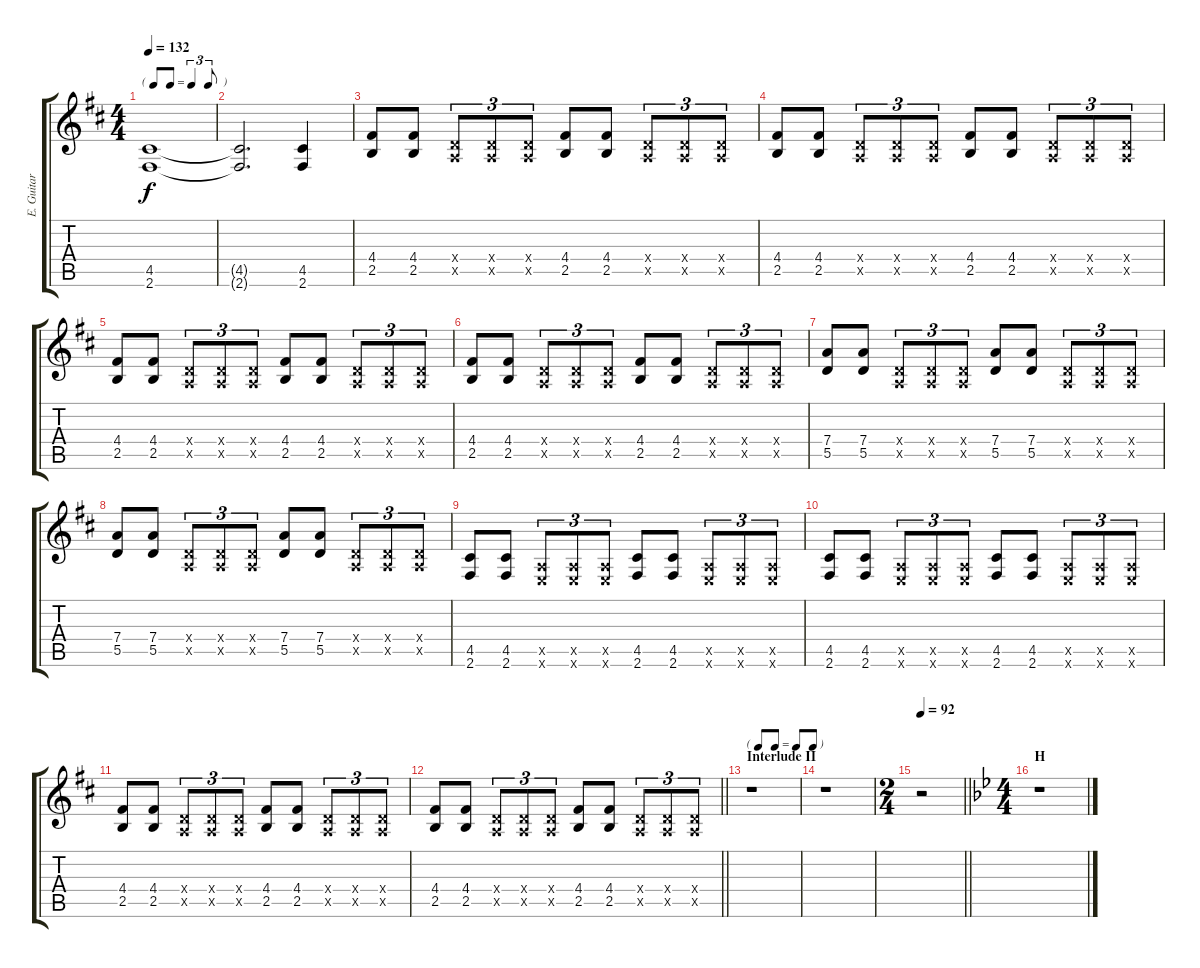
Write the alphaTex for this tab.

\track ("E. Guitar III" "E. Guitar ") {instrument overdrivenguitar}
\staff {score tabs}
\tuning (E4 B3 G3 D3 A2 E2) {hide}
\ts (4 4)
\tf triplet8th
\tempo 132
\clef g2
\ks d
(4.5 2.6).1{dy f} |
(4.5{t} 2.6{t}).2{d} (4.5 2.6).4 |
(4.4 2.5).8 (4.4 2.5).8 (0.4{x} 0.5{x}).8{tu (3 2)} (0.4{x} 0.5{x}).8{tu (3 2)} (0.4{x} 0.5{x}).8{tu (3 2)} (4.4 2.5).8 (4.4 2.5).8 (0.4{x} 0.5{x}).8{tu (3 2)} (0.4{x} 0.5{x}).8{tu (3 2)} (0.4{x} 0.5{x}).8{tu (3 2)} |
(4.4 2.5).8 (4.4 2.5).8 (0.4{x} 0.5{x}).8{tu (3 2)} (0.4{x} 0.5{x}).8{tu (3 2)} (0.4{x} 0.5{x}).8{tu (3 2)} (4.4 2.5).8 (4.4 2.5).8 (0.4{x} 0.5{x}).8{tu (3 2)} (0.4{x} 0.5{x}).8{tu (3 2)} (0.4{x} 0.5{x}).8{tu (3 2)} |
(4.4 2.5).8 (4.4 2.5).8 (0.4{x} 0.5{x}).8{tu (3 2)} (0.4{x} 0.5{x}).8{tu (3 2)} (0.4{x} 0.5{x}).8{tu (3 2)} (4.4 2.5).8 (4.4 2.5).8 (0.4{x} 0.5{x}).8{tu (3 2)} (0.4{x} 0.5{x}).8{tu (3 2)} (0.4{x} 0.5{x}).8{tu (3 2)} |
(4.4 2.5).8 (4.4 2.5).8 (0.4{x} 0.5{x}).8{tu (3 2)} (0.4{x} 0.5{x}).8{tu (3 2)} (0.4{x} 0.5{x}).8{tu (3 2)} (4.4 2.5).8 (4.4 2.5).8 (0.4{x} 0.5{x}).8{tu (3 2)} (0.4{x} 0.5{x}).8{tu (3 2)} (0.4{x} 0.5{x}).8{tu (3 2)} |
(7.4 5.5).8 (7.4 5.5).8 (0.4{x} 0.5{x}).8{tu (3 2)} (0.4{x} 0.5{x}).8{tu (3 2)} (0.4{x} 0.5{x}).8{tu (3 2)} (7.4 5.5).8 (7.4 5.5).8 (0.4{x} 0.5{x}).8{tu (3 2)} (0.4{x} 0.5{x}).8{tu (3 2)} (0.4{x} 0.5{x}).8{tu (3 2)} |
(7.4 5.5).8 (7.4 5.5).8 (0.4{x} 0.5{x}).8{tu (3 2)} (0.4{x} 0.5{x}).8{tu (3 2)} (0.4{x} 0.5{x}).8{tu (3 2)} (7.4 5.5).8 (7.4 5.5).8 (0.4{x} 0.5{x}).8{tu (3 2)} (0.4{x} 0.5{x}).8{tu (3 2)} (0.4{x} 0.5{x}).8{tu (3 2)} |
(4.5 2.6).8 (4.5 2.6).8 (0.5{x} 0.6{x}).8{tu (3 2)} (0.5{x} 0.6{x}).8{tu (3 2)} (0.5{x} 0.6{x}).8{tu (3 2)} (4.5 2.6).8 (4.5 2.6).8 (0.5{x} 0.6{x}).8{tu (3 2)} (0.5{x} 0.6{x}).8{tu (3 2)} (0.5{x} 0.6{x}).8{tu (3 2)} |
(4.5 2.6).8 (4.5 2.6).8 (0.5{x} 0.6{x}).8{tu (3 2)} (0.5{x} 0.6{x}).8{tu (3 2)} (0.5{x} 0.6{x}).8{tu (3 2)} (4.5 2.6).8 (4.5 2.6).8 (0.5{x} 0.6{x}).8{tu (3 2)} (0.5{x} 0.6{x}).8{tu (3 2)} (0.5{x} 0.6{x}).8{tu (3 2)} |
(4.4 2.5).8 (4.4 2.5).8 (0.4{x} 0.5{x}).8{tu (3 2)} (0.4{x} 0.5{x}).8{tu (3 2)} (0.4{x} 0.5{x}).8{tu (3 2)} (4.4 2.5).8 (4.4 2.5).8 (0.4{x} 0.5{x}).8{tu (3 2)} (0.4{x} 0.5{x}).8{tu (3 2)} (0.4{x} 0.5{x}).8{tu (3 2)} |
\barLineRight lightlight
(4.4 2.5).8 (4.4 2.5).8 (0.4{x} 0.5{x}).8{tu (3 2)} (0.4{x} 0.5{x}).8{tu (3 2)} (0.4{x} 0.5{x}).8{tu (3 2)} (4.4 2.5).8 (4.4 2.5).8 (0.4{x} 0.5{x}).8{tu (3 2)} (0.4{x} 0.5{x}).8{tu (3 2)} (0.4{x} 0.5{x}).8{tu (3 2)} |
\tf none
\section ("" "Interlude II")
r.1 |
r.1 |
\ts (2 4)
\tempo 92
\barLineRight lightlight
r.2 |
\ts (4 4)
\section ("" "H")
\ks bb
r.1
